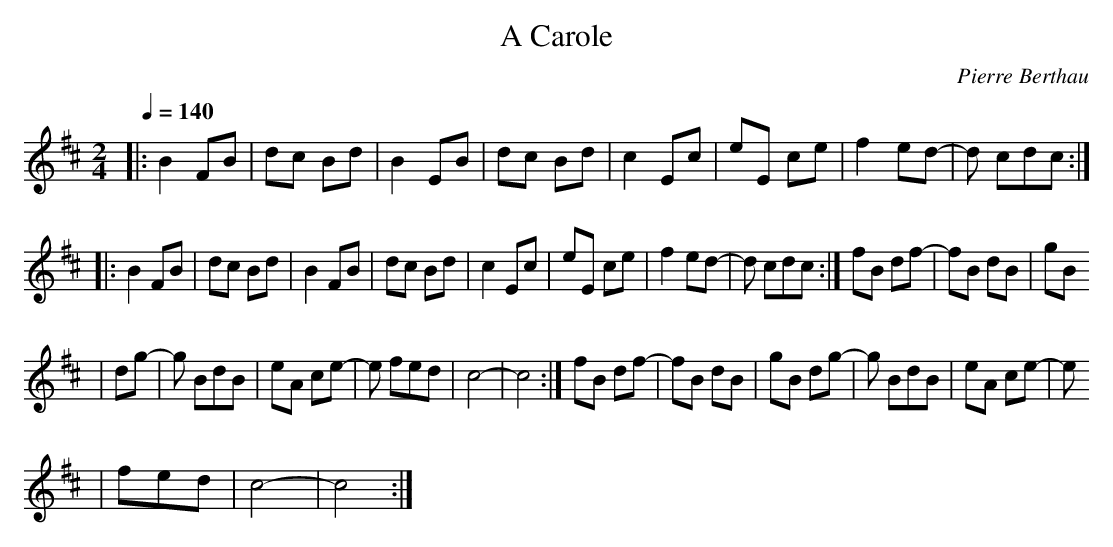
X:1
T:A Carole
C:Pierre Berthau
M:2/4
L:1/8
Q:1/4=140
K:Dmaj
|:B2 FB|dc Bd|B2 EB|dc Bd|c2 Ec|eE ce|f2 ed-|d cdc:|]
|:B2 FB|dc Bd|B2 FB|dc Bd|c2 Ec|eE ce|f2 ed-|d cdc:|] fB df-|fB dB|gB
|dg-|g BdB|eA ce-|e fed|c4-|c4:|] fB df-|fB dB|gB dg-|g BdB|eA ce-|e
|fed|c4-|c4:|]
